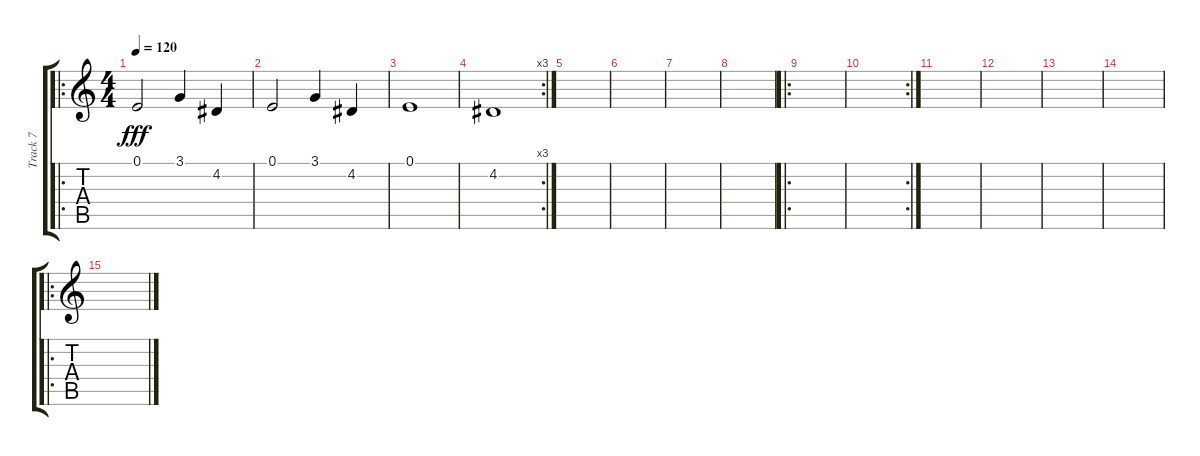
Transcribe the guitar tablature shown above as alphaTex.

\track ("Track 7" "Track 7") {instrument stringensemble1}
\staff {score tabs}
\tuning (E4 B3 G3 D3 A2 E2) {hide}
\ro
\ts (4 4)
\tempo 120
\clef g2
\ks c
0.1.2{dy fff} 3.1.4 4.2.4 |
0.1.2 3.1.4 4.2.4 |
0.1.1 |
\rc 3
4.2.1 |
|
|
|
|
\ro
|
\rc 2
|
|
|
|
|
\ro
